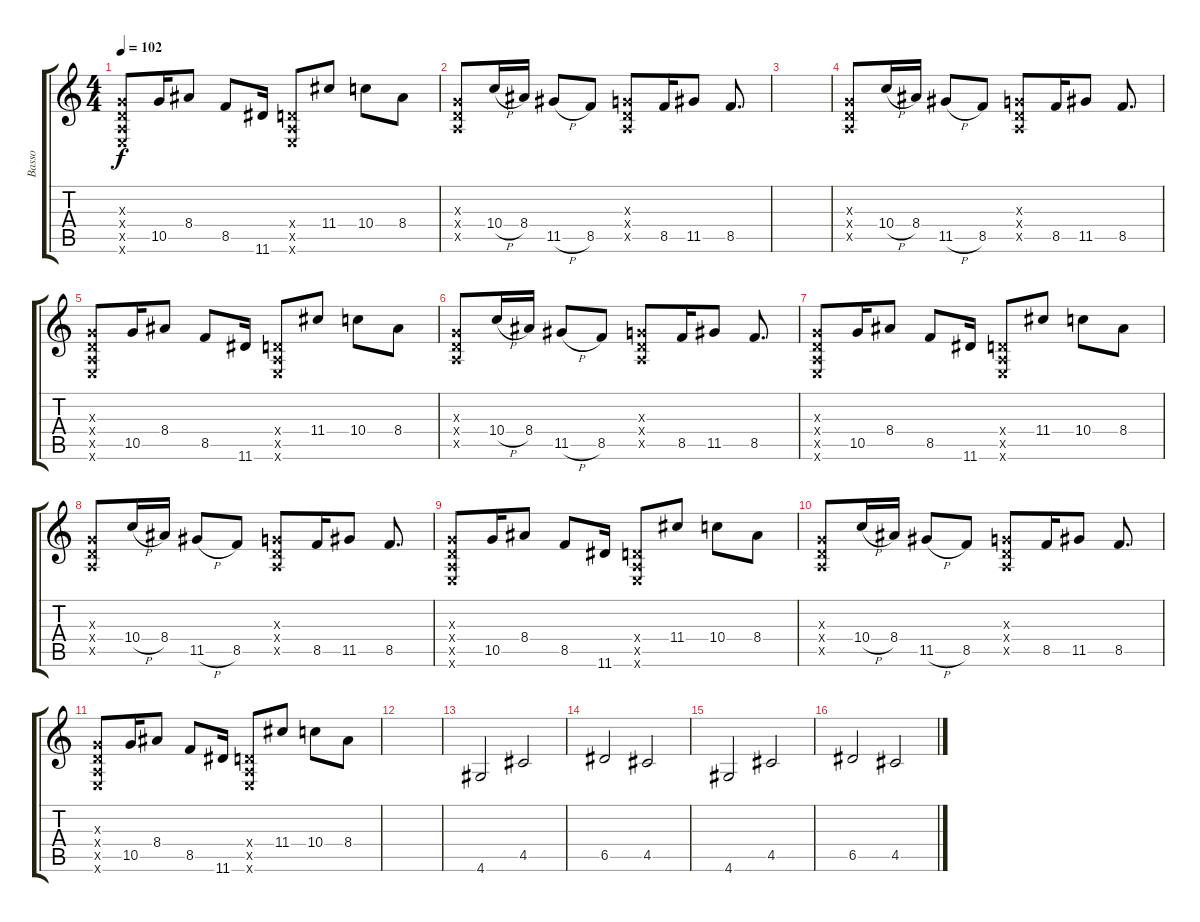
\track ("Basso" "Basso") {instrument electricbassfinger}
\staff {score tabs}
\tuning (E4 B3 G3 D3 A2 E2) {hide}
\ts (4 4)
\tempo 102
\clef g2
\ks c
(0.3{x} 0.4{x} 0.5{x} 0.6{x}).8{dy f} 10.5.16 8.4.8 8.5.8 11.6.16 (0.4{x} 0.5{x} 0.6{x}).8 11.4.8 10.4.8 8.4.8 |
(0.3{x} 0.4{x} 0.5{x}).8 10.4{h}.16 8.4.16 11.5{h}.8 8.5.8 (0.3{x} 0.4{x} 0.5{x}).8 8.5.16 11.5.8 8.5.8{d} |
|
(0.3{x} 0.4{x} 0.5{x}).8 10.4{h}.16 8.4.16 11.5{h}.8 8.5.8 (0.3{x} 0.4{x} 0.5{x}).8 8.5.16 11.5.8 8.5.8{d} |
(0.3{x} 0.4{x} 0.5{x} 0.6{x}).8 10.5.16 8.4.8 8.5.8 11.6.16 (0.4{x} 0.5{x} 0.6{x}).8 11.4.8 10.4.8 8.4.8 |
(0.3{x} 0.4{x} 0.5{x}).8 10.4{h}.16 8.4.16 11.5{h}.8 8.5.8 (0.3{x} 0.4{x} 0.5{x}).8 8.5.16 11.5.8 8.5.8{d} |
(0.3{x} 0.4{x} 0.5{x} 0.6{x}).8 10.5.16 8.4.8 8.5.8 11.6.16 (0.4{x} 0.5{x} 0.6{x}).8 11.4.8 10.4.8 8.4.8 |
(0.3{x} 0.4{x} 0.5{x}).8 10.4{h}.16 8.4.16 11.5{h}.8 8.5.8 (0.3{x} 0.4{x} 0.5{x}).8 8.5.16 11.5.8 8.5.8{d} |
(0.3{x} 0.4{x} 0.5{x} 0.6{x}).8 10.5.16 8.4.8 8.5.8 11.6.16 (0.4{x} 0.5{x} 0.6{x}).8 11.4.8 10.4.8 8.4.8 |
(0.3{x} 0.4{x} 0.5{x}).8 10.4{h}.16 8.4.16 11.5{h}.8 8.5.8 (0.3{x} 0.4{x} 0.5{x}).8 8.5.16 11.5.8 8.5.8{d} |
(0.3{x} 0.4{x} 0.5{x} 0.6{x}).8 10.5.16 8.4.8 8.5.8 11.6.16 (0.4{x} 0.5{x} 0.6{x}).8 11.4.8 10.4.8 8.4.8 |
|
4.6.2 4.5.2 |
6.5.2 4.5.2 |
4.6.2 4.5.2 |
6.5.2 4.5.2
